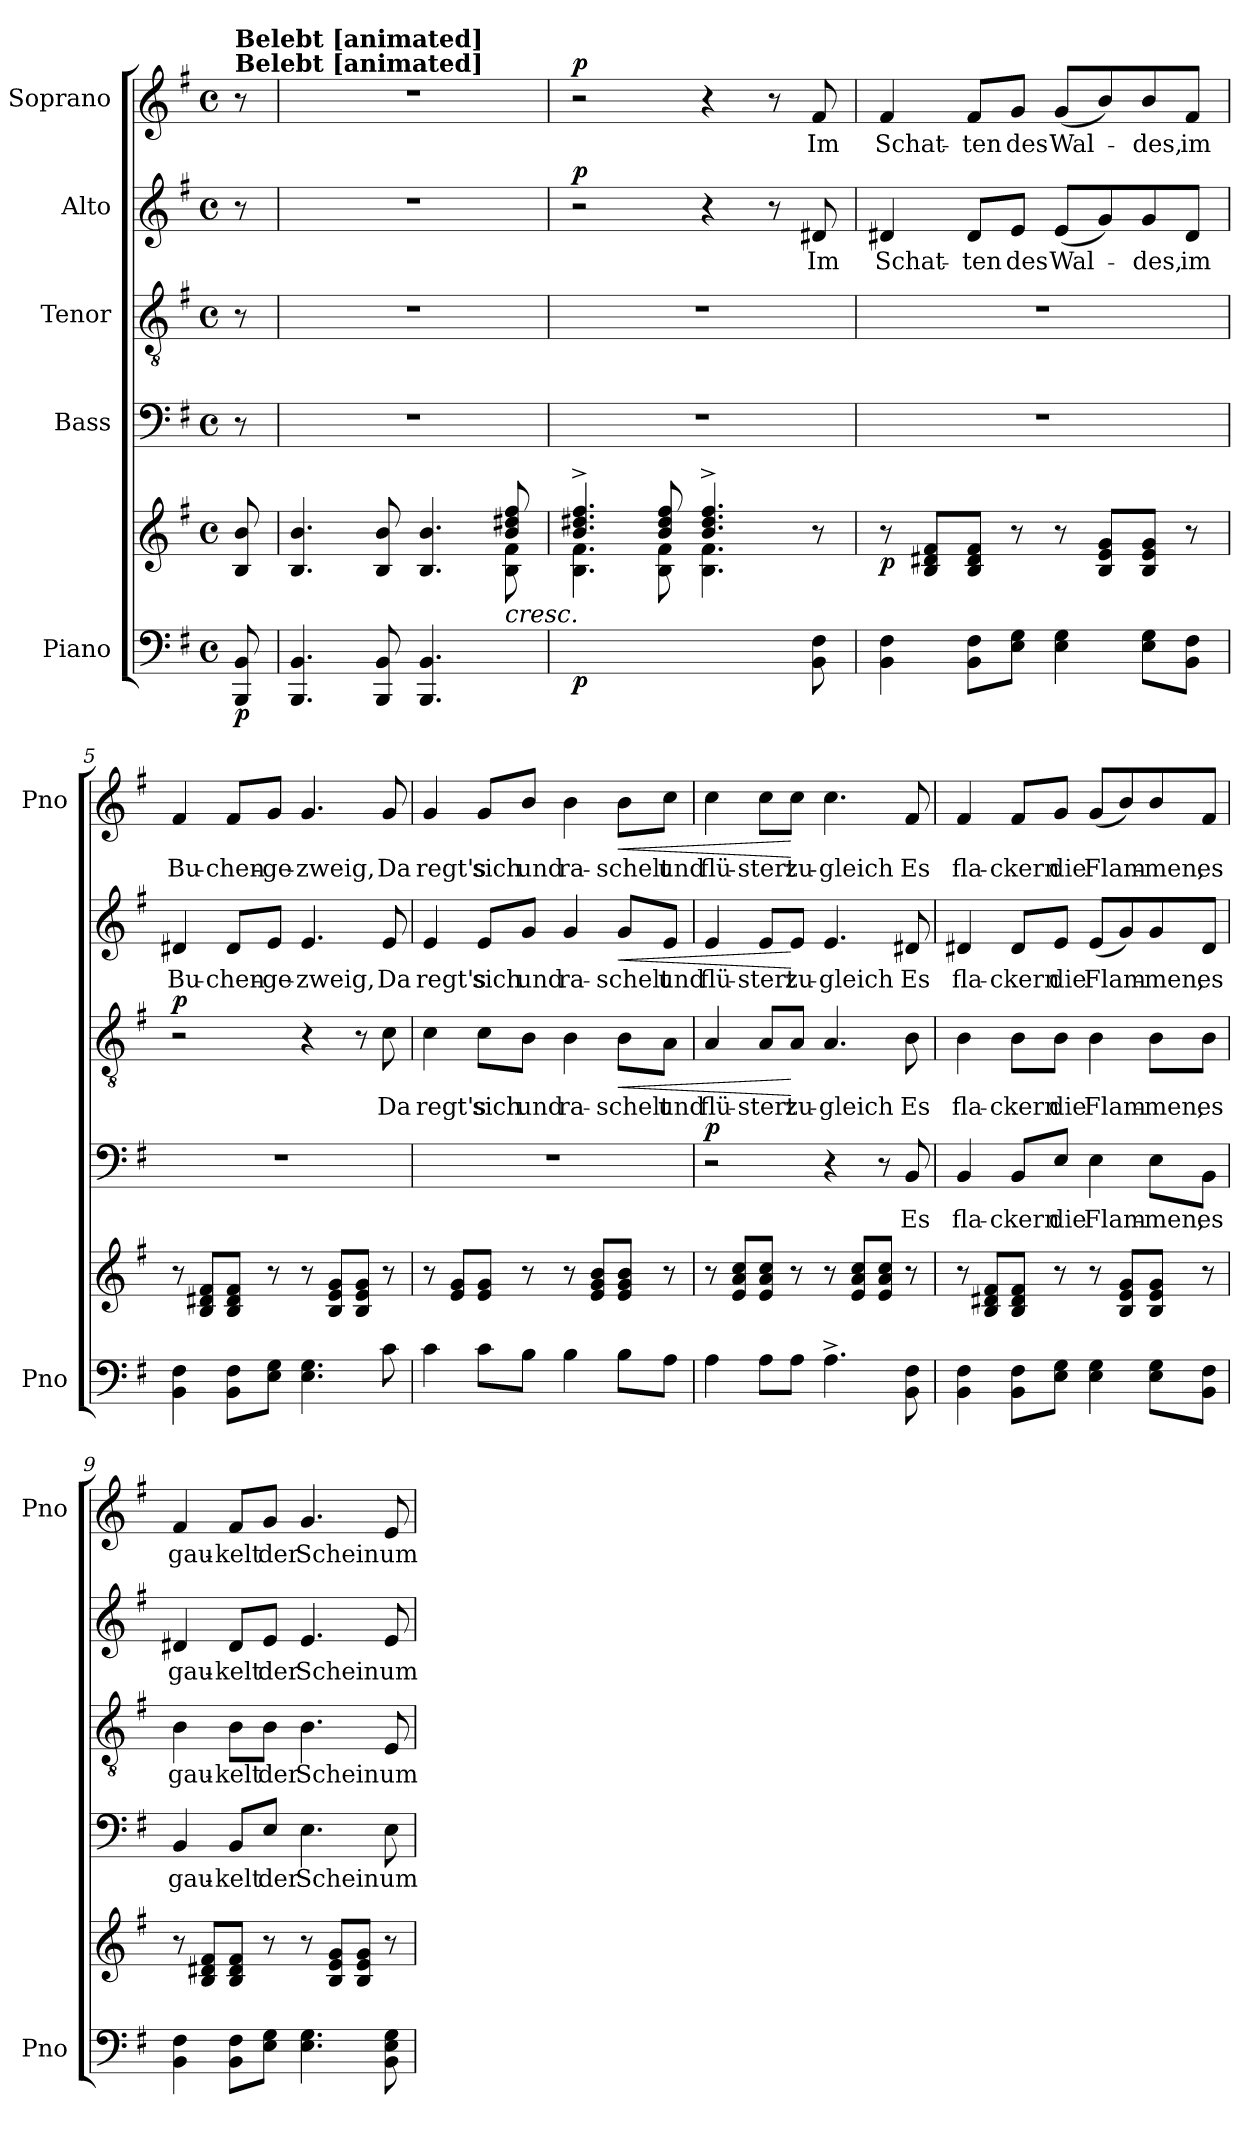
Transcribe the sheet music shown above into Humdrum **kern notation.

**kern	**kern	**dynam	**kern	**text	**dynam	**kern	**text	**dynam	**kern	**text	**dynam	**kern	**text	**dynam
*part5	*part5	*part5	*part4	*part4	*part4	*part3	*part3	*part3	*part2	*part2	*part2	*part1	*part1	*part1
*staff6	*staff5	*staff5/6	*staff4	*staff4	*staff4	*staff3	*staff3	*staff3	*staff2	*staff2	*staff2	*staff1	*staff1	*staff1
*I"Piano	*	*	*I"Bass	*	*	*I"Tenor	*	*	*I"Alto	*	*	*I"Soprano	*	*
*I'Pno	*	*	*	*	*	*	*	*	*	*	*	*I'Pno	*	*
*clefF4	*clefG2	*	*clefF4	*	*	*clefGv2	*	*	*clefG2	*	*	*clefG2	*	*
*k[f#]	*k[f#]	*	*k[f#]	*	*	*k[f#]	*	*	*k[f#]	*	*	*k[f#]	*	*
*e:	*e:	*	*e:	*	*	*e:	*	*	*e:	*	*	*e:	*	*
*M4/4	*M4/4	*	*M4/4	*	*	*M4/4	*	*	*M4/4	*	*	*M4/4	*	*
*met(c)	*met(c)	*	*met(c)	*	*	*met(c)	*	*	*met(c)	*	*	*met(c)	*	*
=1	=1	=1	=1	=1	=1	=1	=1	=1	=1	=1	=1	=1	=1	=1
!	!	!	!	!	!	!	!	!	!	!	!	!LO:TX:a:B:t=Belebt [animated]	!	!
!	!	!	!	!	!	!	!	!	!	!	!	!LO:TX:a:B:t=Belebt [animated]	!	!
!	!	!LO:DY:b=2	!	!	!	!	!	!	!	!	!	!	!	!
8BBB/ 8BB/	8B/ 8b/	p	8r	.	.	8r	.	.	8r	.	.	8r	.	.
=2	=2	=2	=2	=2	=2	=2	=2	=2	=2	=2	=2	=2	=2	=2
*	*^	*	*	*	*	*	*	*	*	*	*	*	*	*
4.BBB/ 4.BB/	4.B/ 4.b/	2..ryy	.	1r	.	.	1r	.	.	1r	.	.	1r	.	.
8BBB/ 8BB/	8B/ 8b/	.	.	.	.	.	.	.	.	.	.	.	.	.	.
4.BBB/ 4.BB/	4.B/ 4.b/	.	.	.	.	.	.	.	.	.	.	.	.	.	.
!	!	!	!LO:HP:b	!	!	!	!	!	!	!	!	!	!	!	!
8ryy	8b/ 8dd#X/ 8ff#/	8B\ 8f#\	<	.	.	.	.	.	.	.	.	.	.	.	.
=3	=3	=3	=3	=3	=3	=3	=3	=3	=3	=3	=3	=3	=3	=3	=3
!	!	!	!LO:DY:b=2	!	!	!	!	!	!	!	!	!LO:DY:b	!	!	!LO:DY:b
2..ryy	4.b/^ 4.dd#X/^ 4.ff#/^	4.B\ 4.f#\	p	1r	.	.	1r	.	.	2r	.	p	2r	.	p
.	8b/ 8dd#/ 8ff#/	8B\ 8f#\	.	.	.	.	.	.	.	.	.	.	.	.	.
.	4.b/^ 4.dd#/^ 4.ff#/^	4.B\ 4.f#\	.	.	.	.	.	.	.	4r	.	.	4r	.	.
.	.	.	.	.	.	.	.	.	.	8r	.	.	8r	.	.
!	!	!	!	!	!	!	!	!	!	!	!LO:LY:b	!	!	!LO:LY:b	!
8BB\ 8F#\	8r	8ryy	[	.	.	.	.	.	.	8d#X/	Im	.	8f#/	Im	.
=4	=4	=4	=4	=4	=4	=4	=4	=4	=4	=4	=4	=4	=4	=4	=4
!	!	!	!LO:DY:b	!	!	!	!	!	!	!	!LO:LY:b	!	!	!LO:LY:b	!
*	*v	*v	*	*	*	*	*	*	*	*	*	*	*	*	*
4BB\ 4F#\	8r	p	1r	.	.	1r	.	.	4d#X/	Schat-	.	4f#/	Schat-	.
.	8B/ 8d#X/ 8f#/L	.	.	.	.	.	.	.	.	.	.	.	.	.
!	!	!	!	!	!	!	!	!	!	!LO:LY:b	!	!	!LO:LY:b	!
8BB\ 8F#\L	8B/ 8d#/ 8f#/J	.	.	.	.	.	.	.	8d#/L	-ten	.	8f#/L	-ten	.
!	!	!	!	!	!	!	!	!	!	!LO:LY:b	!	!	!LO:LY:b	!
8E\ 8G\J	8r	.	.	.	.	.	.	.	8e/J	des	.	8g/J	des	.
!	!	!	!	!	!	!	!	!	!	!LO:LY:b	!	!	!LO:LY:b	!
4E\ 4G\	8r	.	.	.	.	.	.	.	(<8e/L	Wal-	.	(<8g/L	Wal-	.
.	8B/ 8e/ 8g/L	.	.	.	.	.	.	.	8g/)	.	.	8b/)	.	.
!	!	!	!	!	!	!	!	!	!	!LO:LY:b	!	!	!LO:LY:b	!
8E\ 8G\L	8B/ 8e/ 8g/J	.	.	.	.	.	.	.	8g/	-des,	.	8b/	-des,	.
!	!	!	!	!	!	!	!	!	!	!LO:LY:b	!	!	!LO:LY:b	!
8BB\ 8F#\J	8r	.	.	.	.	.	.	.	8d#/J	im	.	8f#/J	im	.
=5	=5	=5	=5	=5	=5	=5	=5	=5	=5	=5	=5	=5	=5	=5
!	!	!	!	!	!	!	!	!LO:DY:b	!	!LO:LY:b	!	!	!LO:LY:b	!
4BB\ 4F#\	8r	.	1r	.	.	2r	.	p	4d#X/	Bu-	.	4f#/	Bu-	.
.	8B/ 8d#X/ 8f#/L	.	.	.	.	.	.	.	.	.	.	.	.	.
!	!	!	!	!	!	!	!	!	!	!LO:LY:b	!	!	!LO:LY:b	!
8BB\ 8F#\L	8B/ 8d#/ 8f#/J	.	.	.	.	.	.	.	8d#/L	-chen-	.	8f#/L	-chen-	.
!	!	!	!	!	!	!	!	!	!	!LO:LY:b	!	!	!LO:LY:b	!
8E\ 8G\J	8r	.	.	.	.	.	.	.	8e/J	-ge-	.	8g/J	-ge-	.
!	!	!	!	!	!	!	!	!	!	!LO:LY:b	!	!	!LO:LY:b	!
4.E\ 4.G\	8r	.	.	.	.	4r	.	.	4.e/	-zweig,	.	4.g/	-zweig,	.
.	8B/ 8e/ 8g/L	.	.	.	.	.	.	.	.	.	.	.	.	.
.	8B/ 8e/ 8g/J	.	.	.	.	8r	.	.	.	.	.	.	.	.
!	!	!	!	!	!	!	!LO:LY:b	!	!	!LO:LY:b	!	!	!LO:LY:b	!
8c\	8r	.	.	.	.	8c\	Da	.	8e/	Da	.	8g/	Da	.
!!LO:LB:g=z
=6	=6	=6	=6	=6	=6	=6	=6	=6	=6	=6	=6	=6	=6	=6
!	!	!	!	!	!	!	!LO:LY:b	!	!	!LO:LY:b	!	!	!LO:LY:b	!
4c\	8r	.	1r	.	.	4c\	regt's	.	4e/	regt's	.	4g/	regt's	.
.	8e/ 8g/L	.	.	.	.	.	.	.	.	.	.	.	.	.
!	!	!	!	!	!	!	!LO:LY:b	!	!	!LO:LY:b	!	!	!LO:LY:b	!
8c\L	8e/ 8g/J	.	.	.	.	8c\L	sich	.	8e/L	sich	.	8g/L	sich	.
!	!	!	!	!	!	!	!LO:LY:b	!	!	!LO:LY:b	!	!	!LO:LY:b	!
8B\J	8r	.	.	.	.	8B\J	und	.	8g/J	und	.	8b/J	und	.
!	!	!	!	!	!	!	!LO:LY:b	!	!	!LO:LY:b	!	!	!LO:LY:b	!
4B\	8r	.	.	.	.	4B\	ra-	.	4g/	ra-	.	4b\	ra-	.
.	8e/ 8g/ 8b/L	.	.	.	.	.	.	.	.	.	.	.	.	.
!	!	!	!	!	!	!	!LO:LY:b	!LO:HP:b	!	!LO:LY:b	!LO:HP:b	!	!LO:LY:b	!LO:HP:b
8B\L	8e/ 8g/ 8b/J	.	.	.	.	8B\L	-schelt	<	8g/L	-schelt	<	8b\L	-schelt	<
!	!	!	!	!	!	!	!LO:LY:b	!	!	!LO:LY:b	!	!	!LO:LY:b	!
8A\J	8r	.	.	.	.	8A\J	und	.	8e/J	und	.	8cc\J	und	.
=7	=7	=7	=7	=7	=7	=7	=7	=7	=7	=7	=7	=7	=7	=7
!	!	!	!	!	!LO:DY:b	!	!LO:LY:b	!	!	!LO:LY:b	!	!	!LO:LY:b	!
4A\	8r	.	2r	.	p	4A/	flü-	.	4e/	flü-	.	4cc\	flü-	.
.	8e/ 8a/ 8cc/L	.	.	.	.	.	.	.	.	.	.	.	.	.
!	!	!	!	!	!	!	!LO:LY:b	!	!	!LO:LY:b	!	!	!LO:LY:b	!
8A\L	8e/ 8a/ 8cc/J	.	.	.	.	8A/L	-stert	.	8e/L	-stert	.	8cc\L	-stert	.
!	!	!	!	!	!	!	!LO:LY:b	!	!	!LO:LY:b	!	!	!LO:LY:b	!
8A\J	8r	.	.	.	.	8A/J	zu-	[	8e/J	zu-	[	8cc\J	zu-	[
!	!	!	!	!	!	!	!LO:LY:b	!	!	!LO:LY:b	!	!	!LO:LY:b	!
4.A^\	8r	.	4r	.	.	4.A/	-gleich	.	4.e/	-gleich	.	4.cc\	-gleich	.
.	8e/ 8a/ 8cc/L	.	.	.	.	.	.	.	.	.	.	.	.	.
.	8e/ 8a/ 8cc/J	.	8r	.	.	.	.	.	.	.	.	.	.	.
!	!	!	!	!LO:LY:b	!	!	!LO:LY:b	!	!	!LO:LY:b	!	!	!LO:LY:b	!
8BB\ 8F#\	8r	.	8BB/	Es	.	8B\	Es	.	8d#X/	Es	.	8f#/	Es	.
=8	=8	=8	=8	=8	=8	=8	=8	=8	=8	=8	=8	=8	=8	=8
!	!	!	!	!LO:LY:b	!	!	!LO:LY:b	!	!	!LO:LY:b	!	!	!LO:LY:b	!
4BB\ 4F#\	8r	.	4BB/	fla-	.	4B\	fla-	.	4d#X/	fla-	.	4f#/	fla-	.
.	8B/ 8d#X/ 8f#/L	.	.	.	.	.	.	.	.	.	.	.	.	.
!	!	!	!	!LO:LY:b	!	!	!LO:LY:b	!	!	!LO:LY:b	!	!	!LO:LY:b	!
8BB\ 8F#\L	8B/ 8d#/ 8f#/J	.	8BB/L	-ckern	.	8B\L	-ckern	.	8d#/L	-ckern	.	8f#/L	-ckern	.
!	!	!	!	!LO:LY:b	!	!	!LO:LY:b	!	!	!LO:LY:b	!	!	!LO:LY:b	!
8E\ 8G\J	8r	.	8E/J	die	.	8B\J	die	.	8e/J	die	.	8g/J	die	.
!	!	!	!	!LO:LY:b	!	!	!LO:LY:b	!	!	!LO:LY:b	!	!	!LO:LY:b	!
4E\ 4G\	8r	.	4E\	Flam-	.	4B\	Flam-	.	(<8e/L	Flam-	.	(<8g/L	Flam-	.
.	8B/ 8e/ 8g/L	.	.	.	.	.	.	.	8g/)	.	.	8b/)	.	.
!	!	!	!	!LO:LY:b	!	!	!LO:LY:b	!	!	!LO:LY:b	!	!	!LO:LY:b	!
8E\ 8G\L	8B/ 8e/ 8g/J	.	8E\L	-men,	.	8B\L	-men,	.	8g/	-men,	.	8b/	-men,	.
!	!	!	!	!LO:LY:b	!	!	!LO:LY:b	!	!	!LO:LY:b	!	!	!LO:LY:b	!
8BB\ 8F#\J	8r	.	8BB\J	es	.	8B\J	es	.	8d#/J	es	.	8f#/J	es	.
=9	=9	=9	=9	=9	=9	=9	=9	=9	=9	=9	=9	=9	=9	=9
!	!	!	!	!LO:LY:b	!	!	!LO:LY:b	!	!	!LO:LY:b	!	!	!LO:LY:b	!
4BB\ 4F#\	8r	.	4BB/	gau-	.	4B\	gau-	.	4d#X/	gau-	.	4f#/	gau-	.
.	8B/ 8d#X/ 8f#/L	.	.	.	.	.	.	.	.	.	.	.	.	.
!	!	!	!	!LO:LY:b	!	!	!LO:LY:b	!	!	!LO:LY:b	!	!	!LO:LY:b	!
8BB\ 8F#\L	8B/ 8d#/ 8f#/J	.	8BB/L	-kelt	.	8B\L	-kelt	.	8d#/L	-kelt	.	8f#/L	-kelt	.
!	!	!	!	!LO:LY:b	!	!	!LO:LY:b	!	!	!LO:LY:b	!	!	!LO:LY:b	!
8E\ 8G\J	8r	.	8E/J	der	.	8B\J	der	.	8e/J	der	.	8g/J	der	.
!	!	!	!	!LO:LY:b	!	!	!LO:LY:b	!	!	!LO:LY:b	!	!	!LO:LY:b	!
4.E\ 4.G\	8r	.	4.E\	Schein	.	4.B\	Schein	.	4.e/	Schein	.	4.g/	Schein	.
.	8B/ 8e/ 8g/L	.	.	.	.	.	.	.	.	.	.	.	.	.
.	8B/ 8e/ 8g/J	.	.	.	.	.	.	.	.	.	.	.	.	.
!	!	!	!	!LO:LY:b	!	!	!LO:LY:b	!	!	!LO:LY:b	!	!	!LO:LY:b	!
8BB\ 8E\ 8G\	8r	.	8E\	um	.	8E/	um	.	8e/	um	.	8e/	um	.
=	=	=	=	=	=	=	=	=	=	=	=	=	=	=
*-	*-	*-	*-	*-	*-	*-	*-	*-	*-	*-	*-	*-	*-	*-
